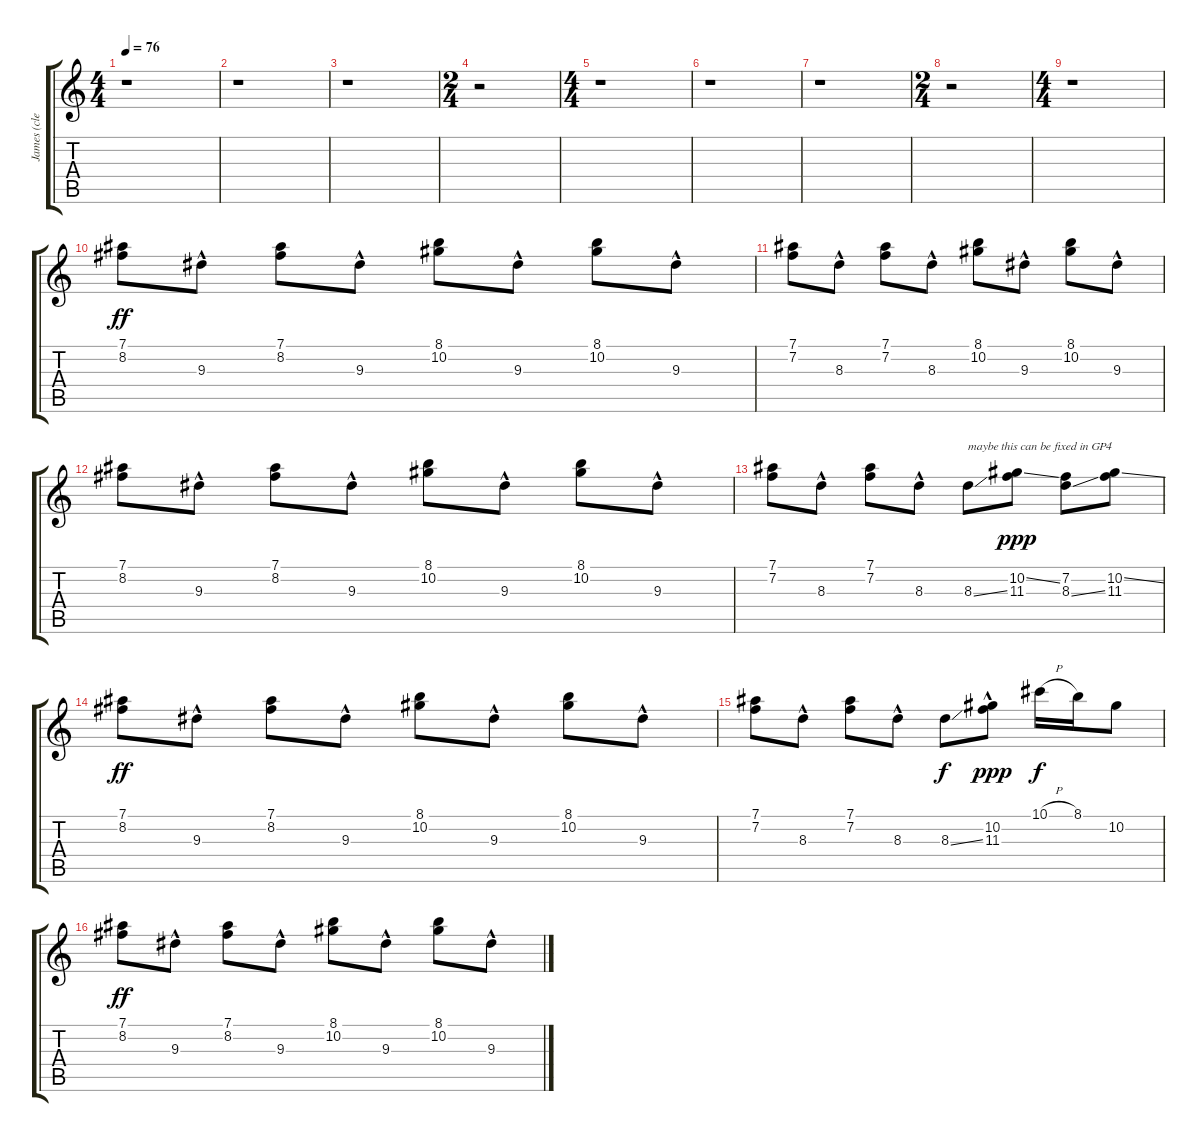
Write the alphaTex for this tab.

\track ("James (clean)" "James (cle") {instrument electricguitarjazz}
\staff {score tabs}
\tuning (Eb4 Bb3 Gb3 Db3 Ab2 Eb2) {hide}
\ts (4 4)
\tempo 76
\clef g2
\ks c
r.1{dy ff instrument electricguitarjazz} |
r.1 |
r.1 |
\ts (2 4)
r.2 |
\ts (4 4)
r.1 |
r.1 |
r.1 |
\ts (2 4)
r.2 |
\ts (4 4)
r.1 |
(7.1 8.2).8 9.3{hac}.8 (7.1 8.2).8 9.3{hac}.8 (8.1 10.2).8 9.3{hac}.8 (8.1 10.2).8 9.3{hac}.8 |
(7.1 7.2).8 8.3{hac}.8 (7.1 7.2).8 8.3{hac}.8 (8.1 10.2).8 9.3{hac}.8 (8.1 10.2).8 9.3{hac}.8 |
(7.1 8.2).8 9.3{hac}.8 (7.1 8.2).8 9.3{hac}.8 (8.1 10.2).8 9.3{hac}.8 (8.1 10.2).8 9.3{hac}.8 |
(7.1 7.2).8 8.3{hac}.8 (7.1 7.2).8 8.3{hac}.8 8.3{ss}.8{txt "maybe this can be fixed in GP4"} (10.2{ss} 11.3).8{dy ppp} (7.2 8.3{ss}).8 (10.2{ss} 11.3).8 |
(7.1 8.2).8{dy ff instrument electricguitarjazz} 9.3{hac}.8 (7.1 8.2).8 9.3{hac}.8 (8.1 10.2).8 9.3{hac}.8 (8.1 10.2).8 9.3{hac}.8 |
(7.1 7.2).8 8.3{hac}.8 (7.1 7.2).8 8.3{hac}.8 8.3{ss}.8{dy f} (10.2{hac} 11.3).8{dy ppp} 10.1{h}.16{dy f} 8.1.16 10.2.8 |
(7.1 8.2).8{dy ff} 9.3{hac}.8 (7.1 8.2).8 9.3{hac}.8 (8.1 10.2).8 9.3{hac}.8 (8.1 10.2).8 9.3{hac}.8
